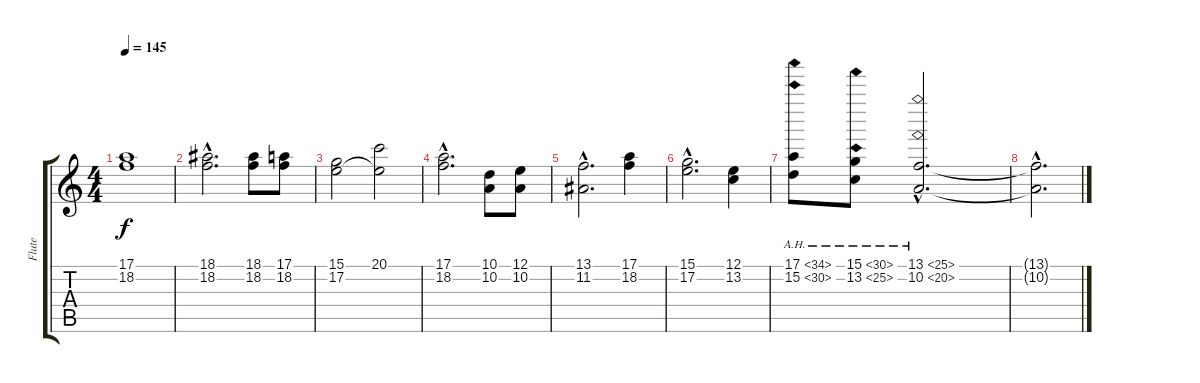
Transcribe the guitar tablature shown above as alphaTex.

\track ("Flute" "Flute") {instrument flute}
\staff {score tabs}
\tuning (E4 B3 G3 D3 A2 E2) {hide}
\ts (4 4)
\tempo 145
\clef g2
\ks c
(17.1 18.2).1{dy f volume 8} |
(18.1{hac} 18.2{hac}).2{d} (18.1 18.2).8 (17.1 18.2).8 |
(15.1 17.2).2 (20.1 17.2{t}).2 |
(17.1{hac} 18.2{hac}).2{d} (10.1 10.2).8 (12.1 10.2).8 |
(13.1{hac} 11.2{hac}).2{d} (17.1 18.2).4 |
(15.1{hac} 17.2{hac}).2{d} (12.1 13.2).4 |
(17.1{ah 17} 15.2{ah 15}).8 (15.1{ah 15} 13.2{ah 12}).8 (13.1{ah 12 hac} 10.2{ah 10 hac}).2{d} |
(13.1{hac t} 10.2{hac t}).2{d}
